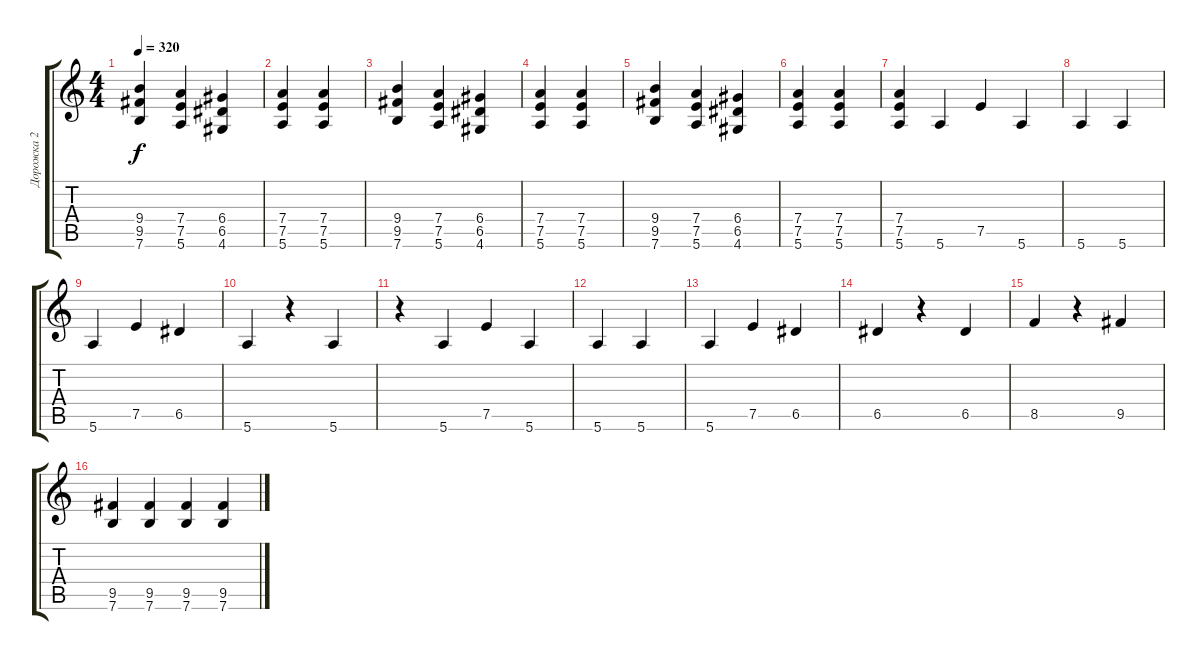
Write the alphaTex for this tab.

\track ("Дорожка 2" "Дорожка 2") {instrument distortionguitar}
\staff {score tabs}
\tuning (E4 B3 G3 D3 A2 E2) {hide}
\ts (4 4)
\tempo 320
\clef g2
\ks c
(9.4 9.5 7.6).4{dy f} (7.4 7.5 5.6).4 (6.4 6.5 4.6).4 |
(7.4 7.5 5.6).4 (7.4 7.5 5.6).4 |
(9.4 9.5 7.6).4 (7.4 7.5 5.6).4 (6.4 6.5 4.6).4 |
(7.4 7.5 5.6).4 (7.4 7.5 5.6).4 |
(9.4 9.5 7.6).4 (7.4 7.5 5.6).4 (6.4 6.5 4.6).4 |
(7.4 7.5 5.6).4 (7.4 7.5 5.6).4 |
(7.4 7.5 5.6).4 5.6.4 7.5.4 5.6.4 |
5.6.4 5.6.4 |
5.6.4 7.5.4 6.5.4 |
5.6.4 r.4 5.6.4 |
r.4 5.6.4 7.5.4 5.6.4 |
5.6.4 5.6.4 |
5.6.4 7.5.4 6.5.4 |
6.5.4 r.4 6.5.4 |
8.5.4 r.4 9.5.4 |
(9.5 7.6).4 (9.5 7.6).4 (9.5 7.6).4 (9.5 7.6).4
